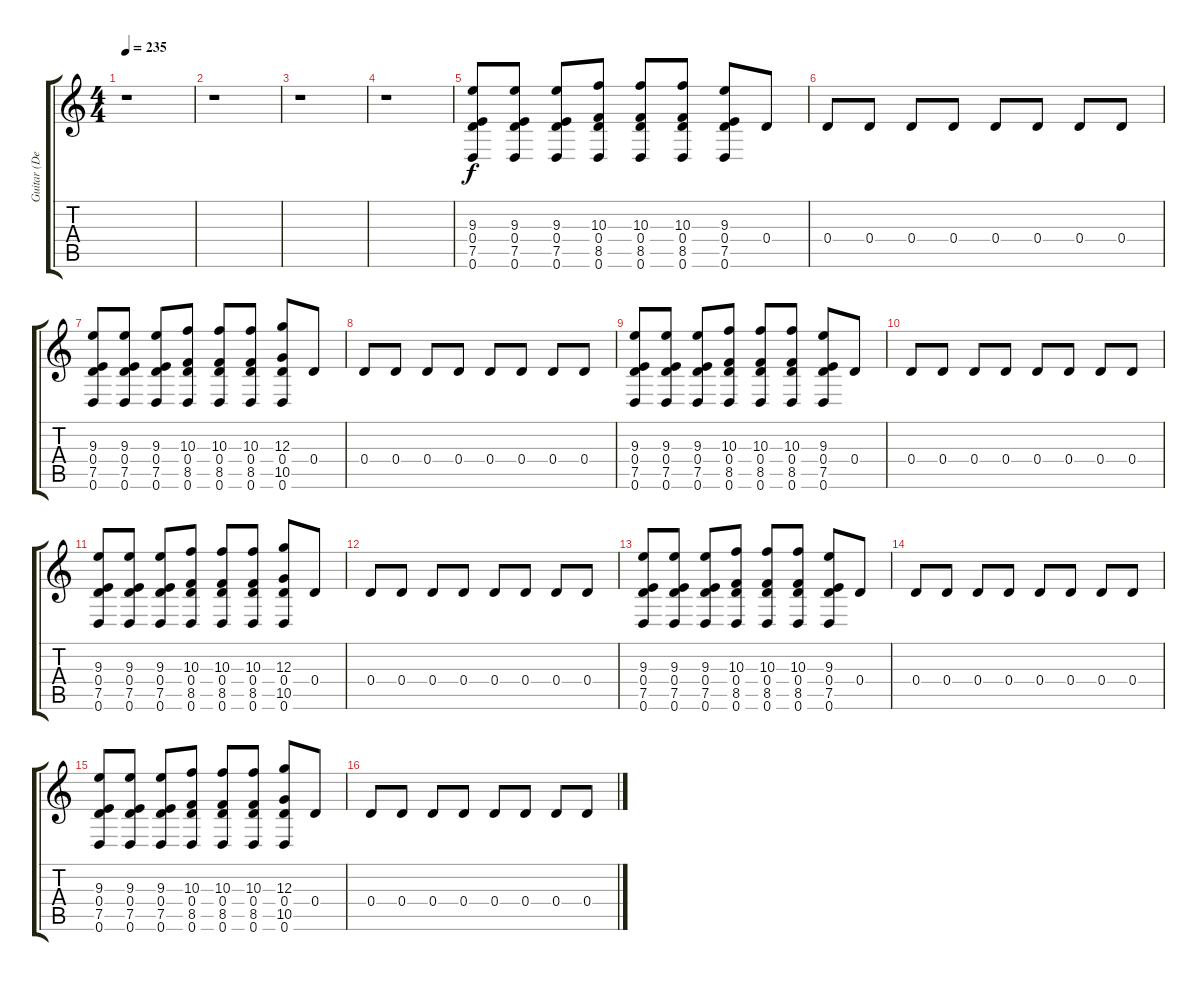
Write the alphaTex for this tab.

\track ("Guitar (Deryck Whibley)" "Guitar (De") {instrument distortionguitar}
\staff {score tabs}
\tuning (E4 B3 G3 D3 A2 D2) {hide}
\ts (4 4)
\tempo 235
\clef g2
\ks c
r.1{dy f} |
r.1 |
r.1 |
r.1 |
(9.3 0.4 7.5 0.6).8 (9.3 0.4 7.5 0.6).8 (9.3 0.4 7.5 0.6).8 (10.3 0.4 8.5 0.6).8 (10.3 0.4 8.5 0.6).8 (10.3 0.4 8.5 0.6).8 (9.3 0.4 7.5 0.6).8 0.4.8 |
0.4.8 0.4.8 0.4.8 0.4.8 0.4.8 0.4.8 0.4.8 0.4.8 |
(9.3 0.4 7.5 0.6).8 (9.3 0.4 7.5 0.6).8 (9.3 0.4 7.5 0.6).8 (10.3 0.4 8.5 0.6).8 (10.3 0.4 8.5 0.6).8 (10.3 0.4 8.5 0.6).8 (12.3 0.4 10.5 0.6).8 0.4.8 |
0.4.8 0.4.8 0.4.8 0.4.8 0.4.8 0.4.8 0.4.8 0.4.8 |
(9.3 0.4 7.5 0.6).8 (9.3 0.4 7.5 0.6).8 (9.3 0.4 7.5 0.6).8 (10.3 0.4 8.5 0.6).8 (10.3 0.4 8.5 0.6).8 (10.3 0.4 8.5 0.6).8 (9.3 0.4 7.5 0.6).8 0.4.8 |
0.4.8 0.4.8 0.4.8 0.4.8 0.4.8 0.4.8 0.4.8 0.4.8 |
(9.3 0.4 7.5 0.6).8 (9.3 0.4 7.5 0.6).8 (9.3 0.4 7.5 0.6).8 (10.3 0.4 8.5 0.6).8 (10.3 0.4 8.5 0.6).8 (10.3 0.4 8.5 0.6).8 (12.3 0.4 10.5 0.6).8 0.4.8 |
0.4.8 0.4.8 0.4.8 0.4.8 0.4.8 0.4.8 0.4.8 0.4.8 |
(9.3 0.4 7.5 0.6).8 (9.3 0.4 7.5 0.6).8 (9.3 0.4 7.5 0.6).8 (10.3 0.4 8.5 0.6).8 (10.3 0.4 8.5 0.6).8 (10.3 0.4 8.5 0.6).8 (9.3 0.4 7.5 0.6).8 0.4.8 |
0.4.8 0.4.8 0.4.8 0.4.8 0.4.8 0.4.8 0.4.8 0.4.8 |
(9.3 0.4 7.5 0.6).8 (9.3 0.4 7.5 0.6).8 (9.3 0.4 7.5 0.6).8 (10.3 0.4 8.5 0.6).8 (10.3 0.4 8.5 0.6).8 (10.3 0.4 8.5 0.6).8 (12.3 0.4 10.5 0.6).8 0.4.8 |
0.4.8 0.4.8 0.4.8 0.4.8 0.4.8 0.4.8 0.4.8 0.4.8
